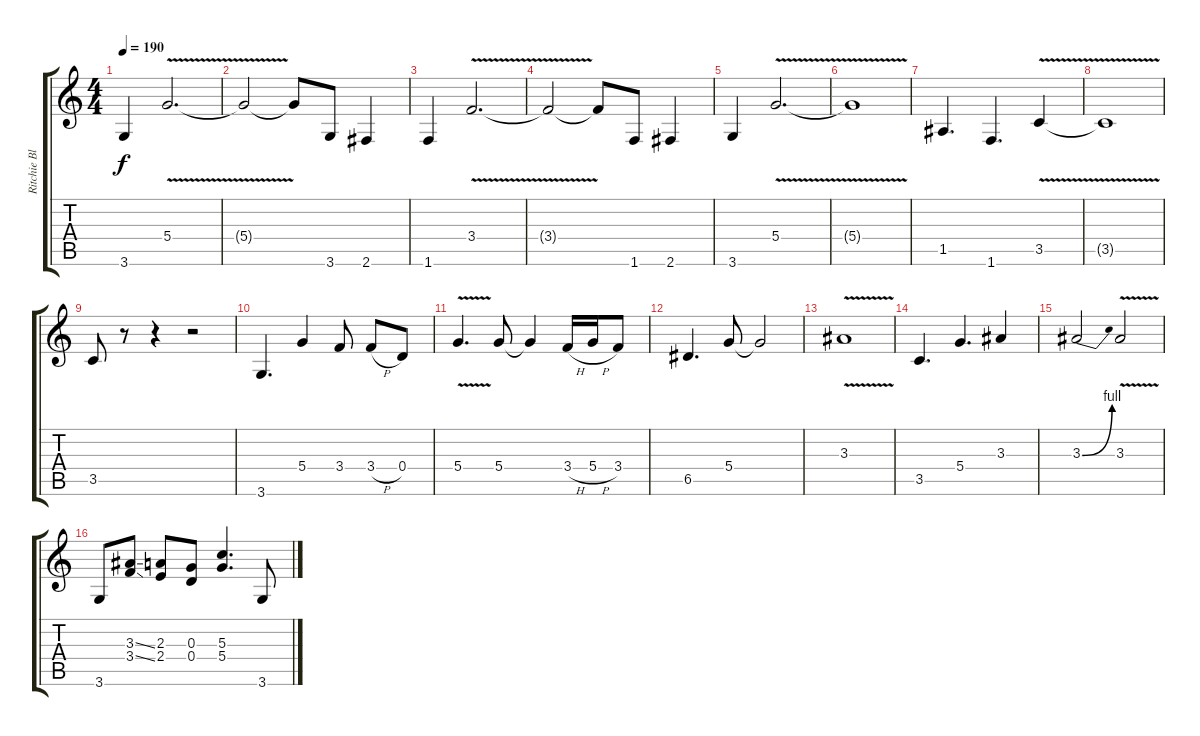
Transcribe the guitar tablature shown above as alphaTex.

\track ("Ritchie Blackmore" "Ritchie Bl") {instrument overdrivenguitar}
\staff {score tabs}
\tuning (E4 B3 G3 D3 A2 E2) {hide}
\ts (4 4)
\tempo 190
\clef g2
\ks c
3.6.4{dy f} 5.4{v}.2{d} |
5.4{t}.2 5.4{t}.8 3.6.8 2.6.4 |
1.6.4 3.4{v}.2{d} |
3.4{t}.2 3.4{t}.8 1.6.8 2.6.4 |
3.6.4 5.4{v}.2{d} |
5.4{t}.1 |
1.5.4{d} 1.6.4{d} 3.5{v}.4 |
3.5{t}.1 |
3.5.8 r.8 r.4 r.2 |
3.6.4{d} 5.4.4 3.4.8 3.4{h}.8 0.4.8 |
5.4{v}.4{d} 5.4.8 5.4{t}.4 3.4{h}.16 5.4{h}.16 3.4.8 |
6.5.4{d} 5.4.8 5.4{t}.2 |
3.3{v}.1 |
3.5.4{d} 5.4.4{d} 3.3.4 |
3.3{be (bend 0 0 60 4)}.2 3.3{v}.2 |
3.6.8 (3.3{ss} 3.4{ss}).8 (2.3 2.4).8 (0.3 0.4).8 (5.3 5.4).4{d} 3.6.8
